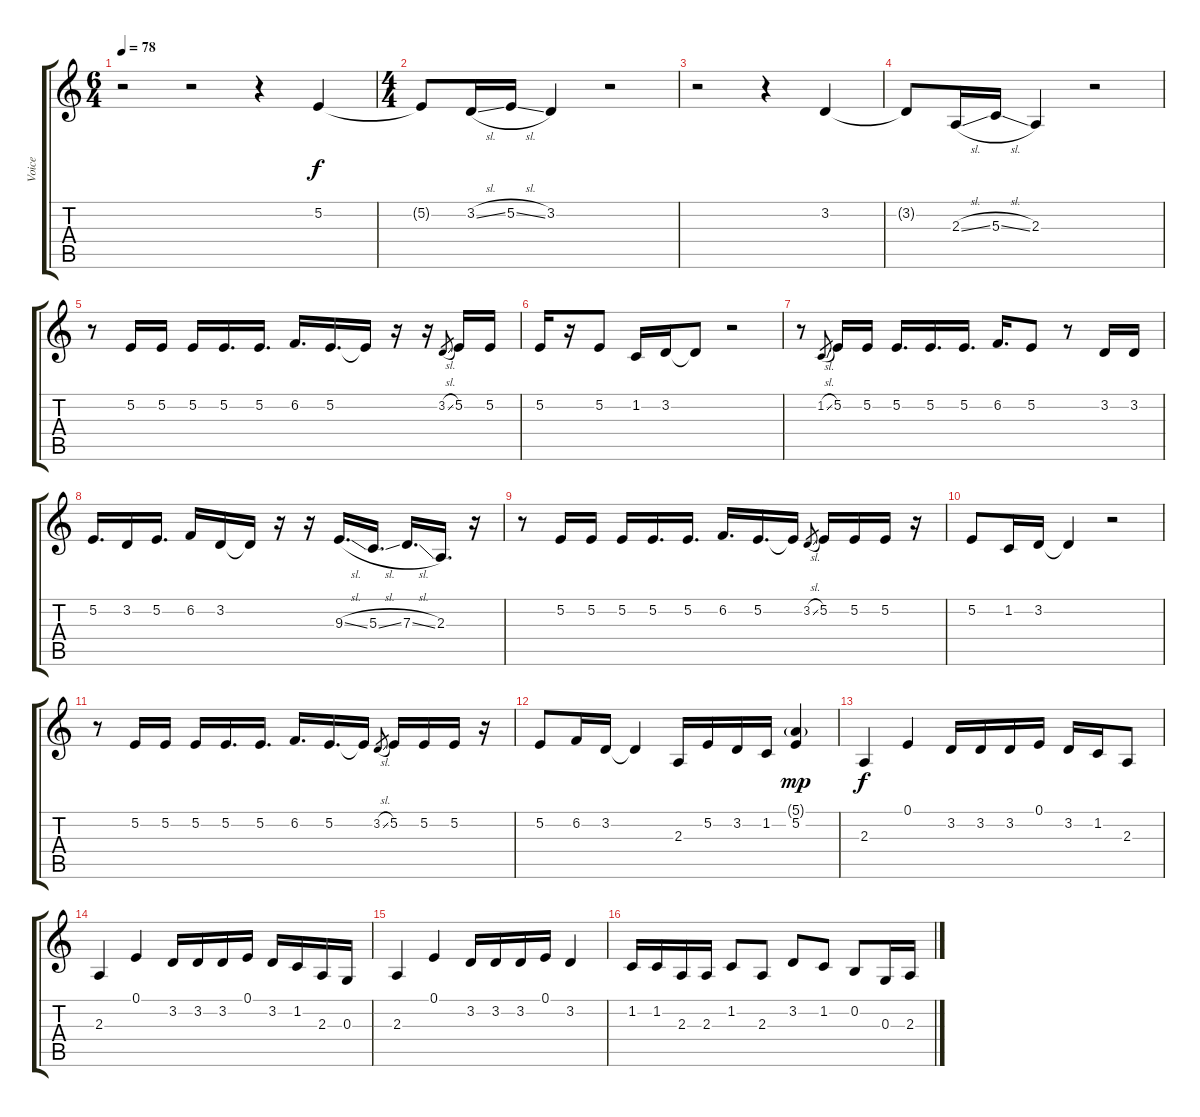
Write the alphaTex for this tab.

\track ("Voice" "Voice") {instrument flute}
\staff {score tabs}
\tuning (E4 B3 G3 D3 A2 E2) {hide}
\ts (6 4)
\tempo 78
\clef g2
\ks c
r.2{dy f instrument flute} r.2 r.4 5.2.4 |
\ts (4 4)
5.2{t}.8 3.2{sl}.16 5.2{sl}.16 3.2.4 r.2 |
r.2 r.4 3.2.4 |
3.2{t}.8 2.3{sl}.16 5.3{sl}.16 2.3.4 r.2 |
r.8 5.2.16 5.2.16 5.2.16 5.2.16{d} 5.2.16{d} 6.2.16{d} 5.2.16{d} 5.2{t}.16 r.16 r.16 3.2{sl}.8{gr} 5.2.16 5.2.16 |
5.2.16 r.16 5.2.8 1.2.16 3.2.16 3.2{t}.8 r.2 |
r.8 1.2{sl}.8{gr} 5.2.16 5.2.16 5.2.16{d} 5.2.16{d} 5.2.16{d} 6.2.16{d} 5.2.8 r.8 3.2.16 3.2.16 |
5.2.16{d} 3.2.16 5.2.16{d} 6.2.16 3.2.16 3.2{t}.16 r.16 r.16 9.3{sl}.16{d} 5.3{sl}.16{d} 7.3{sl}.16{d} 2.3.16{d} r.16 |
r.8 5.2.16 5.2.16 5.2.16 5.2.16{d} 5.2.16{d} 6.2.16{d} 5.2.16{d} 5.2{t}.16 3.2{sl}.8{gr} 5.2.16 5.2.16 5.2.16 r.16 |
5.2.8 1.2.16 3.2.16 3.2{t}.4 r.2 |
r.8 5.2.16 5.2.16 5.2.16 5.2.16{d} 5.2.16{d} 6.2.16{d} 5.2.16{d} 5.2{t}.16 3.2{sl}.8{gr} 5.2.16 5.2.16 5.2.16 r.16 |
5.2.8 6.2.16 3.2.16 3.2{t}.4 2.3.16 5.2.16 3.2.16 1.2.16 (5.1{g} 5.2).4{dy mp} |
2.3.4{dy f} 0.1.4 3.2.16 3.2.16 3.2.16 0.1.16 3.2.16 1.2.16 2.3.8 |
2.3.4 0.1.4 3.2.16 3.2.16 3.2.16 0.1.16 3.2.16 1.2.16 2.3.16 0.3.16 |
2.3.4 0.1.4 3.2.16 3.2.16 3.2.16 0.1.16 3.2.4 |
1.2.16 1.2.16 2.3.16 2.3.16 1.2.8 2.3.8 3.2.8 1.2.8 0.2.8 0.3.16 2.3.16
